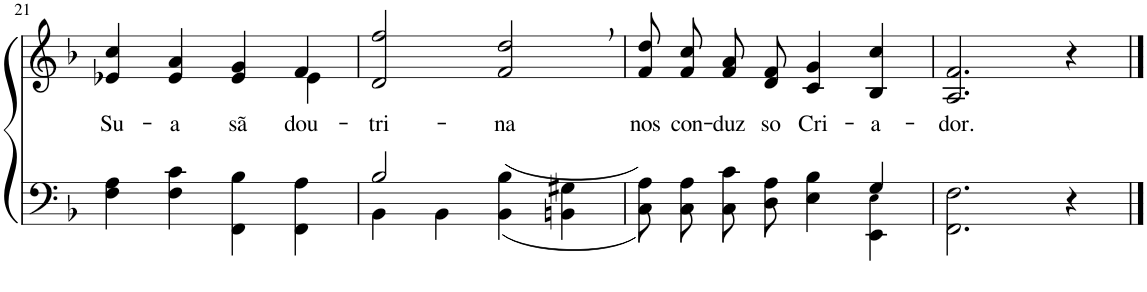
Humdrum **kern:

**kern	**kern	**text
*part2	*part1	*part1
*staff2	*staff1	*staff1
*I"Parte III e IV	*I"Parte I e II	*
!!LO:PB:g=z
*clefF4	*clefG2	*
*k[b-]	*k[b-]	*
*M4/4	*M4/4	*
=21	=21	=21
!	!	!LO:LY:b
*	*^	*
4F\ 4A\	4e-X/ 4cc/	2.ryy	Su-
!	!	!	!LO:LY:b
4F\ 4c\	4e-/ 4a/	.	-a
!	!	!	!LO:LY:b
4FF\ 4B-\	4e-/ 4g/	.	sã
!	!	!	!LO:LY:b
4FF\ 4A\	4f/	4e-\	dou-
=22	=22	=22	=22
*^	*	*	*
!	!	!	!	!LO:LY:b
*	*	*v	*v	*
2B-/	4BB-\	2d/ 2ff/	-tri-
.	4BB-\	.	.
!	!	!	!LO:LY:b
2ryy	((4BB-\ 4B-\	2f/, 2dd/,	-na
.	4BBn\ 4G#X\	.	.
=23	=23	=23	=23
!	!	!	!LO:LY:b
2.ryy	8C\ 8A\L))	8f/ 8dd/L	nos
!	!	!	!LO:LY:b
.	8C\ 8A\J	8f/ 8cc/J	con-
!	!	!	!LO:LY:b
.	8C\ 8c\L	8f/ 8a/L	-duz
!	!	!	!LO:LY:b
.	8D\ 8A\J	8d/ 8f/J	so
!	!	!	!LO:LY:b
.	4E\ 4B-\	4c/ 4g/	Cri-
!	!	!	!LO:LY:b
4G/	4EE\ 4E!\	4B-/ 4cc/	-a-
=24	=24	=24	=24
!	!	!	!LO:LY:b
*v	*v	*	*
2.FF\ 2.F\	2.A/ 2.f/	-dor.
4r	4r	.
==	==	==
*-	*-	*-
